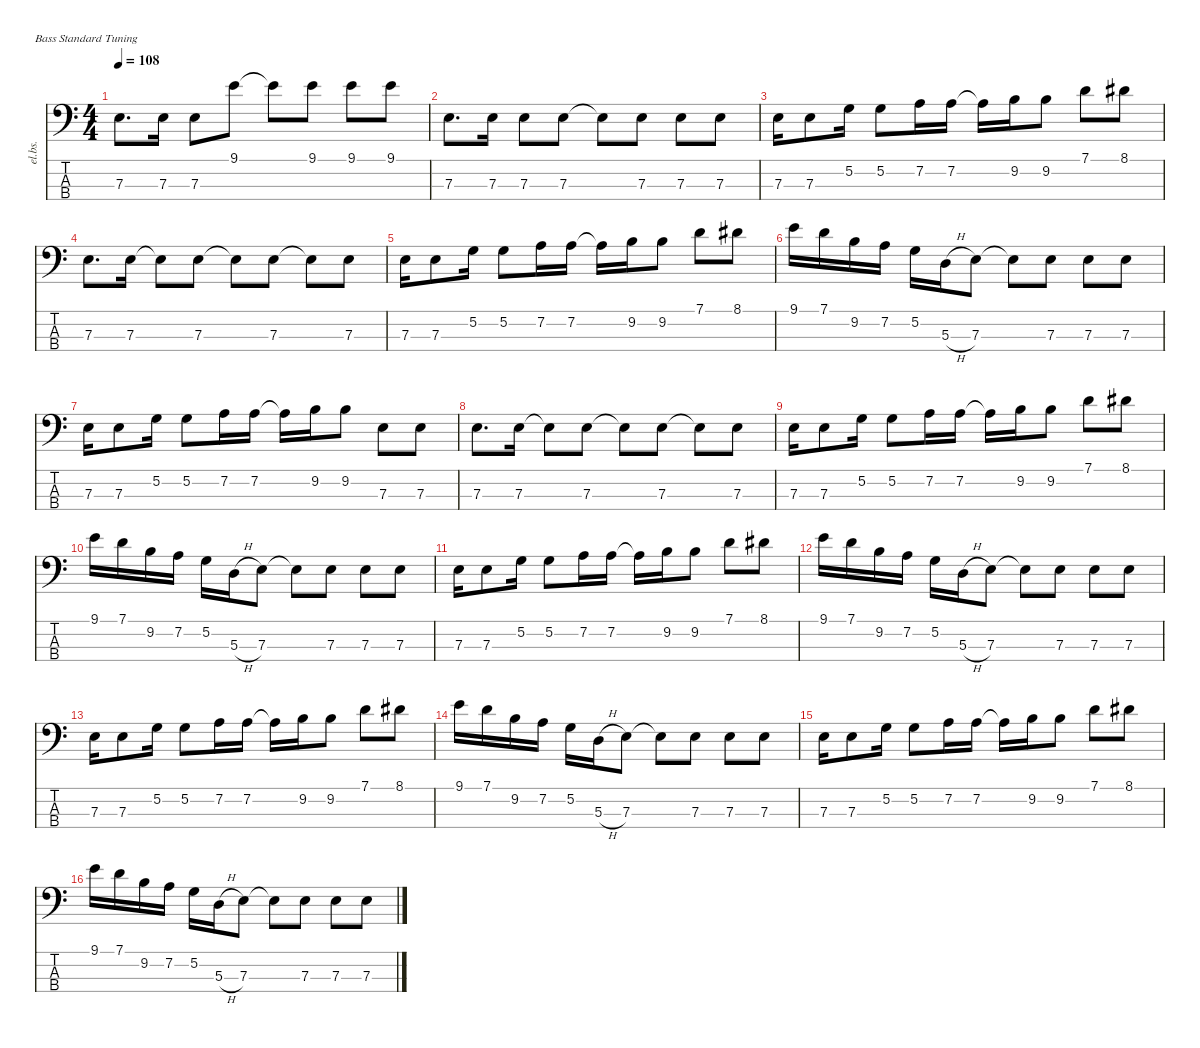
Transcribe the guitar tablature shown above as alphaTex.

\defaultSystemsLayout 4
\hideDynamics
\bracketExtendMode nobrackets
\otherSystemsTrackNameOrientation horizontal
\track ("Bass" "el.bs.") {instrument electricbassfinger}
\staff {score tabs}
\tuning (G2 D2 A1 E1)
\ts (4 4)
\tempo 108
\clef f4
\ks c
7.3.8{d dy ff beam Down} 7.3.16{dy f beam Down} 7.3.8{beam Down} 9.1.8{beam Down} 9.1{t}.8{beam Down} 9.1.8{beam Down} 9.1.8{beam Down} 9.1.8{beam Down} |
7.3.8{d dy ff beam Down} 7.3.16{dy f beam Down} 7.3.8{beam Down} 7.3.8{beam Down} 7.3{t}.8{beam Down} 7.3.8{beam Down} 7.3.8{beam Down} 7.3.8{beam Down} |
7.3.16{beam Down} 7.3.8{beam Down} 5.2.16{beam Down} 5.2.8{beam Down} 7.2.16{beam Down} 7.2.16{beam Down} 7.2{t}.16{beam Down} 9.2.16{beam Down} 9.2.8{dy ff beam Down} 7.1.8{dy f beam Down} 8.1{acc #}.8{beam Down} |
7.3.8{d beam Down} 7.3.16{beam Down} 7.3{t}.8{beam Down} 7.3.8{beam Down} 7.3{t}.8{beam Down} 7.3.8{beam Down} 7.3{t}.8{beam Down} 7.3.8{beam Down} |
7.3.16{beam Down} 7.3.8{beam Down} 5.2.16{beam Down} 5.2.8{beam Down} 7.2.16{beam Down} 7.2.16{beam Down} 7.2{t}.16{beam Down} 9.2.16{beam Down} 9.2.8{beam Down} 7.1.8{beam Down} 8.1{acc #}.8{beam Down} |
9.1.16{beam Down} 7.1.16{beam Down} 9.2.16{beam Down} 7.2.16{beam Down} 5.2.16{beam Down} 5.3{h}.16{beam Down} 7.3.8{beam Down} 7.3{t}.8{beam Down} 7.3.8{beam Down} 7.3.8{beam Down} 7.3.8{beam Down} |
7.3.16{beam Down} 7.3.8{beam Down} 5.2.16{beam Down} 5.2.8{beam Down} 7.2.16{beam Down} 7.2.16{beam Down} 7.2{t}.16{beam Down} 9.2.16{beam Down} 9.2.8{dy ff beam Down} 7.3.8{dy f beam Down} 7.3.8{beam Down} |
7.3.8{d beam Down} 7.3.16{beam Down} 7.3{t}.8{beam Down} 7.3.8{beam Down} 7.3{t}.8{beam Down} 7.3.8{beam Down} 7.3{t}.8{beam Down} 7.3.8{beam Down} |
7.3.16{beam Down} 7.3.8{beam Down} 5.2.16{beam Down} 5.2.8{beam Down} 7.2.16{beam Down} 7.2.16{beam Down} 7.2{t}.16{beam Down} 9.2.16{beam Down} 9.2.8{beam Down} 7.1.8{beam Down} 8.1{acc #}.8{beam Down} |
9.1.16{beam Down} 7.1.16{beam Down} 9.2.16{beam Down} 7.2.16{beam Down} 5.2.16{beam Down} 5.3{h}.16{beam Down} 7.3.8{beam Down} 7.3{t}.8{beam Down} 7.3.8{beam Down} 7.3.8{beam Down} 7.3.8{beam Down} |
7.3.16{beam Down} 7.3.8{beam Down} 5.2.16{beam Down} 5.2.8{beam Down} 7.2.16{beam Down} 7.2.16{beam Down} 7.2{t}.16{beam Down} 9.2.16{beam Down} 9.2.8{beam Down} 7.1.8{beam Down} 8.1{acc #}.8{beam Down} |
9.1.16{beam Down} 7.1.16{beam Down} 9.2.16{beam Down} 7.2.16{beam Down} 5.2.16{beam Down} 5.3{h}.16{beam Down} 7.3.8{beam Down} 7.3{t}.8{beam Down} 7.3.8{beam Down} 7.3.8{beam Down} 7.3.8{beam Down} |
7.3.16{beam Down} 7.3.8{beam Down} 5.2.16{beam Down} 5.2.8{beam Down} 7.2.16{beam Down} 7.2.16{beam Down} 7.2{t}.16{beam Down} 9.2.16{beam Down} 9.2.8{beam Down} 7.1.8{beam Down} 8.1{acc #}.8{beam Down} |
9.1.16{beam Down} 7.1.16{beam Down} 9.2.16{beam Down} 7.2.16{beam Down} 5.2.16{beam Down} 5.3{h}.16{beam Down} 7.3.8{beam Down} 7.3{t}.8{beam Down} 7.3.8{beam Down} 7.3.8{beam Down} 7.3.8{beam Down} |
7.3.16{beam Down} 7.3.8{beam Down} 5.2.16{beam Down} 5.2.8{beam Down} 7.2.16{beam Down} 7.2.16{beam Down} 7.2{t}.16{beam Down} 9.2.16{beam Down} 9.2.8{beam Down} 7.1.8{beam Down} 8.1{acc #}.8{beam Down} |
9.1.16{beam Down} 7.1.16{beam Down} 9.2.16{beam Down} 7.2.16{beam Down} 5.2.16{beam Down} 5.3{h}.16{beam Down} 7.3.8{beam Down} 7.3{t}.8{beam Down} 7.3.8{beam Down} 7.3.8{beam Down} 7.3.8{beam Down}
